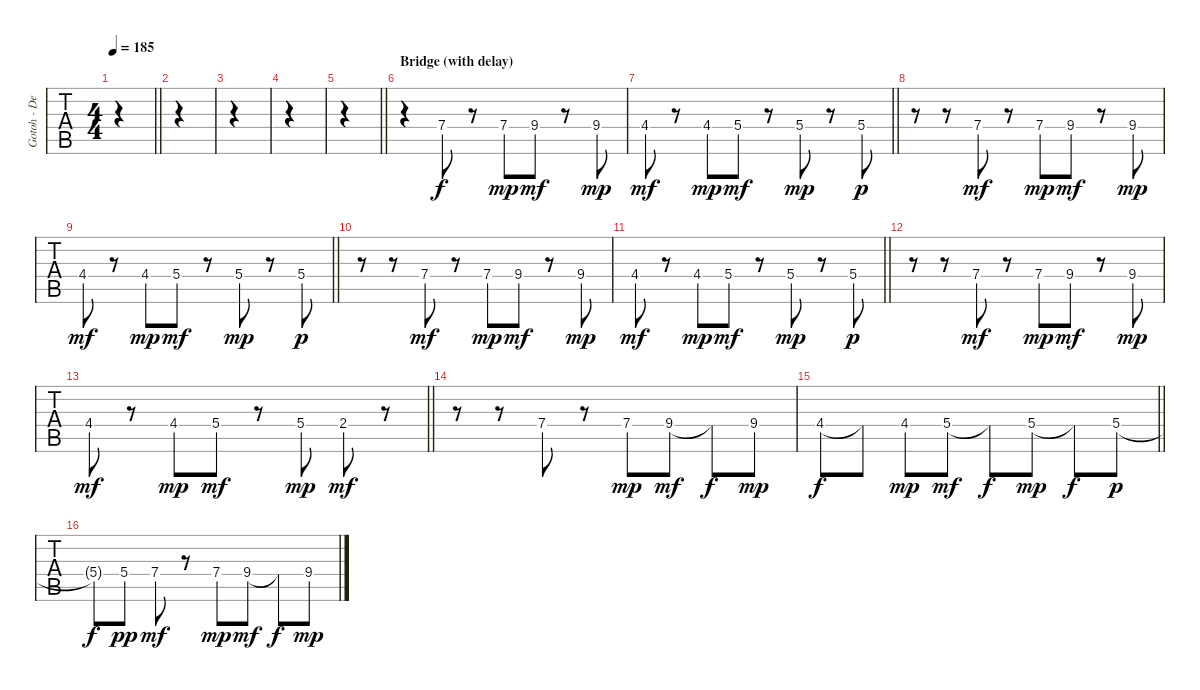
\track ("Gotoh - Delay" "Gotoh - De") {instrument overdrivenguitar}
\staff {tabs}
\tuning (E4 B3 G3 D3 A2 E2) {hide}
\ts (4 4)
\tempo 185
\clef g2
\barLineRight lightlight
\ks c
|
|
|
|
\barLineRight lightlight
|
\section ("" "Bridge (with delay)")
r.4 7.4.8 r.8 7.4.8{dy mp} 9.4.8{dy mf} r.8 9.4.8{dy mp} |
\barLineRight lightlight
4.4.8{dy mf} r.8 4.4.8{dy mp} 5.4.8{dy mf} r.8 5.4.8{dy mp} r.8 5.4.8{dy p} |
r.8 r.8 7.4.8{dy mf} r.8 7.4.8{dy mp} 9.4.8{dy mf} r.8 9.4.8{dy mp} |
\barLineRight lightlight
4.4.8{dy mf} r.8 4.4.8{dy mp} 5.4.8{dy mf} r.8 5.4.8{dy mp} r.8 5.4.8{dy p} |
r.8 r.8 7.4.8{dy mf} r.8 7.4.8{dy mp} 9.4.8{dy mf} r.8 9.4.8{dy mp} |
\barLineRight lightlight
4.4.8{dy mf} r.8 4.4.8{dy mp} 5.4.8{dy mf} r.8 5.4.8{dy mp} r.8 5.4.8{dy p} |
r.8 r.8 7.4.8{dy mf} r.8 7.4.8{dy mp} 9.4.8{dy mf} r.8 9.4.8{dy mp} |
\barLineRight lightlight
4.4.8{dy mf} r.8 4.4.8{dy mp} 5.4.8{dy mf} r.8 5.4.8{dy mp} 2.4.8{dy mf} r.8 |
r.8 r.8 7.4.8 r.8 7.4.8{dy mp} 9.4.8{dy mf} 9.4{t}.8{dy f} 9.4.8{dy mp} |
\barLineRight lightlight
4.4.8{dy f} 4.4{t}.8 4.4.8{dy mp} 5.4.8{dy mf} 5.4{t}.8{dy f} 5.4.8{dy mp} 5.4{t}.8{dy f} 5.4.8{dy p} |
5.4{t}.8{dy f} 5.4.8{dy pp} 7.4.8{dy mf} r.8 7.4.8{dy mp} 9.4.8{dy mf} 9.4{t}.8{dy f} 9.4.8{dy mp}
